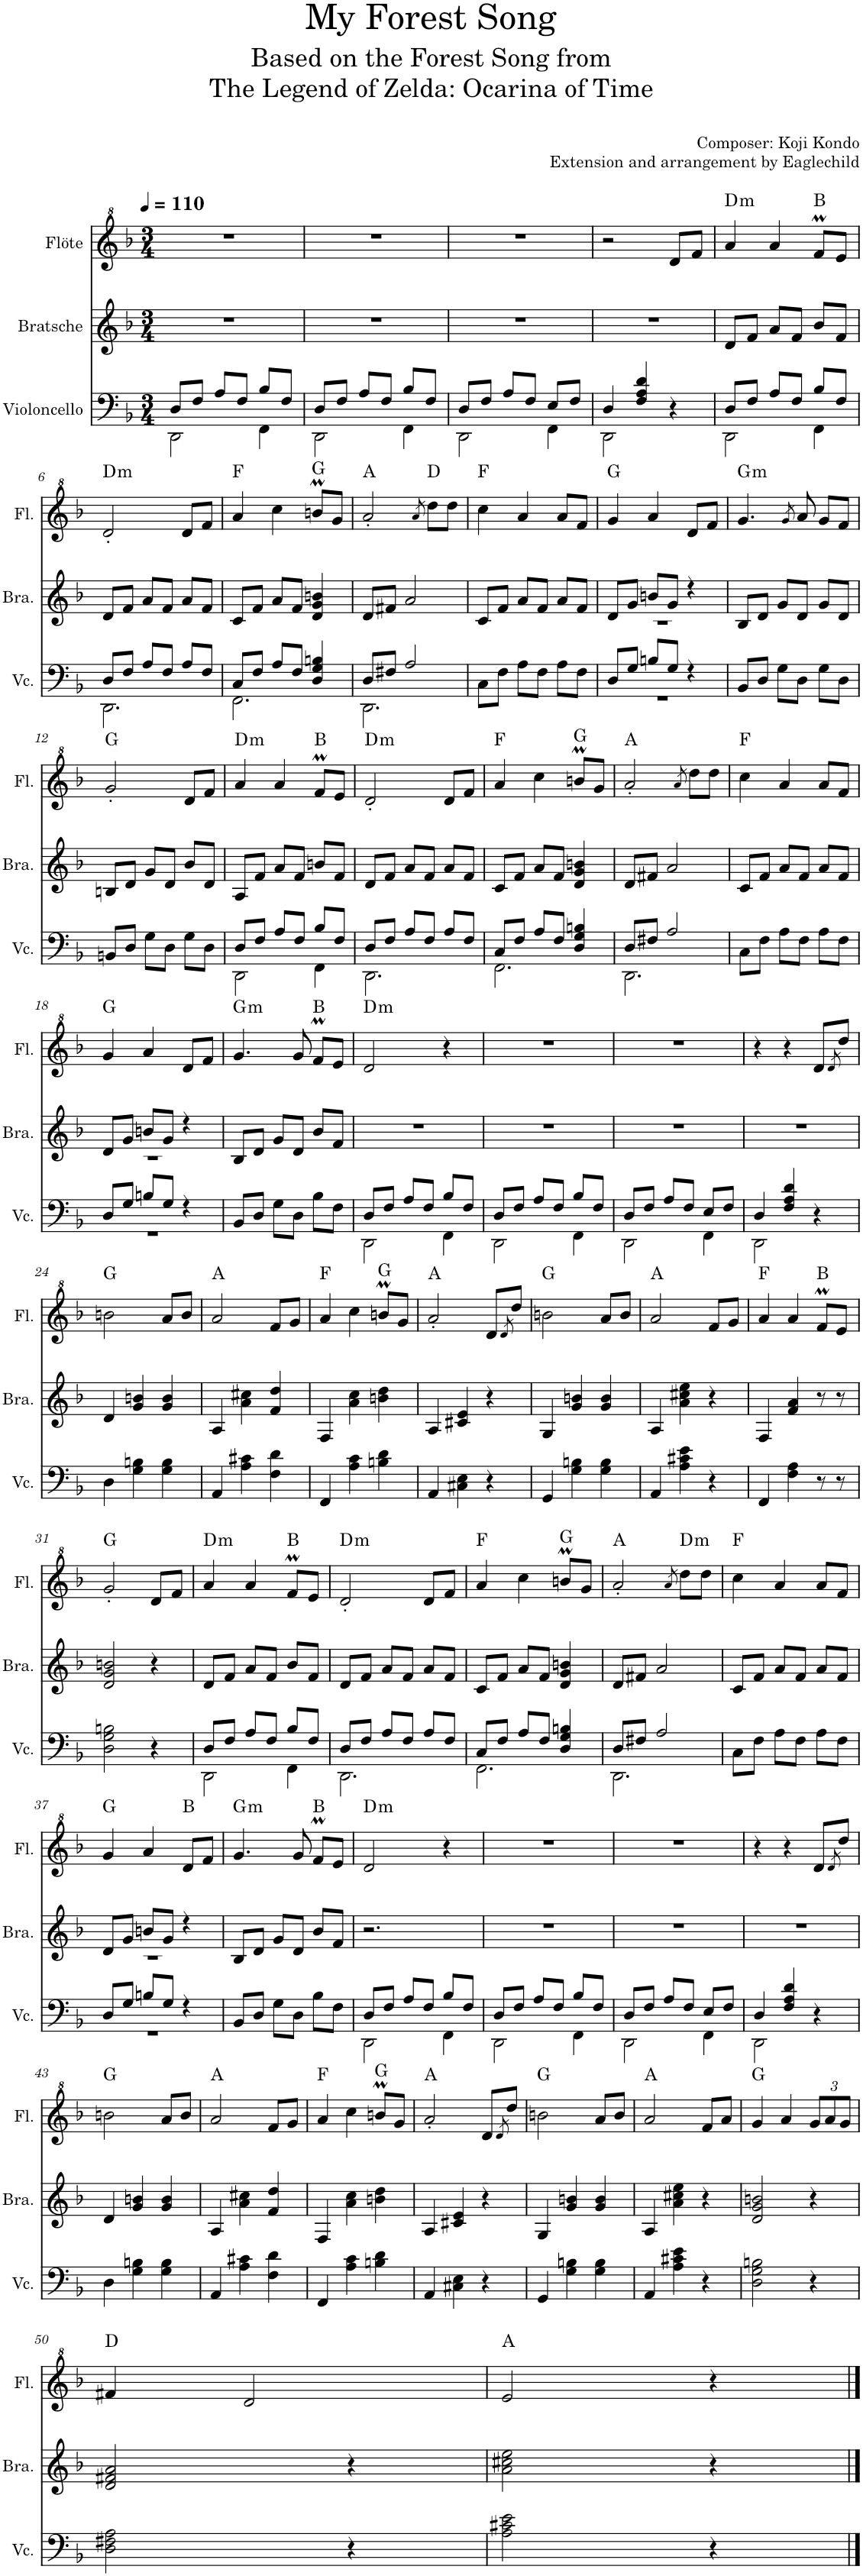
**kern	**kern	**kern	**harte
*part3	*part2	*part1	*part1
*staff3	*staff2	*staff1	*
*I"Violoncello	*I"Bratsche	*I"Flöte	*
*I'Vc.	*I'Bra.	*I'Fl.	*
*clefF4	*clefG2	*clefG^2	*
*k[b-]	*k[b-]	*k[b-]	*
*M3/4	*M3/4	*M3/4	*
*MM110	*MM110	*MM110	*
=1	=1	=1	=1
*^	*	*	*
8D/L	2DD\	2.r	2.r	.
8F/J	.	.	.	.
8A/L	.	.	.	.
8F/J	.	.	.	.
8B-/L	4FF\	.	.	.
8F/J	.	.	.	.
=2	=2	=2	=2	=2
8D/L	2DD\	2.r	2.r	.
8F/J	.	.	.	.
8A/L	.	.	.	.
8F/J	.	.	.	.
8B-/L	4FF\	.	.	.
8F/J	.	.	.	.
=3	=3	=3	=3	=3
8D/L	2DD\	2.r	2.r	.
8F/J	.	.	.	.
8A/L	.	.	.	.
8F/J	.	.	.	.
8E/L	4FF\	.	.	.
8F/J	.	.	.	.
=4	=4	=4	=4	=4
4D/	2DD\	2.r	2r	.
4F/ 4A/ 4d/	.	.	.	.
4r	4ryy	.	8dd/L	.
.	.	.	8ff/J	.
=5	=5	=5	=5	=5
!	!	!	!	!LO:H:kt=m
8D/L	2DD\	8d/L	4aa/	D:min
8F/J	.	8f/J	.	.
8A/L	.	8a/L	4aa/	.
8F/J	.	8f/J	.	.
8B-/L	4FF\	8b-/L	8ffM/L	B:maj
8F/J	.	8f/J	8ee/J	.
!!LO:LB:g=z
=6	=6	=6	=6	=6
!	!	!	!	!LO:H:kt=m
8D/L	2.DD\	8d/L	2dd'/	D:min
8F/J	.	8f/J	.	.
8A/L	.	8a/L	.	.
8F/J	.	8f/J	.	.
8A/L	.	8a/L	8dd/L	.
8F/J	.	8f/J	8ff/J	.
=7	=7	=7	=7	=7
8C/L	2.FF\	8c/L	4aa/	F:maj
8F/J	.	8f/J	.	.
8A/L	.	8a/L	4ccc\	.
8F/J	.	8f/J	.	.
4D/ 4G/ 4Bn/	.	4d/ 4g/ 4bn/	8bbnm/L	G:maj
.	.	.	8gg/J	.
=8	=8	=8	=8	=8
8D/L	2.DD\	8d/L	2aa'/	A:maj
8F#X/J	.	8f#X/J	.	.
2A/	.	2a/	.	.
.	.	.	8qaa/	.
.	.	.	8ddd\L	D:maj
.	.	.	8ddd\J	.
*v	*v	*	*	*
=9	=9	=9	=9
8C\L	8c/L	4ccc\	F:maj
8F\J	8f/J	.	.
8A\L	8a/L	4aa/	.
8F\J	8f/J	.	.
8A\L	8a/L	8aa/L	.
8F\J	8f/J	8ff/J	.
=10	=10	=10	=10
*^	*^	*	*
8D/L	2.r	8d/L	2.r	4gg/	G:maj
8G/J	.	8g/J	.	.	.
8Bn/L	.	8bn/L	.	4aa/	.
8G/J	.	8g/J	.	.	.
4r	.	4r	.	8dd/L	.
.	.	.	.	8ff/J	.
*v	*v	*	*	*	*
*	*v	*v	*	*
=11	=11	=11	=11
!	!	!	!LO:H:kt=m
8BB-/L	8B-/L	4.gg/	G:min
8D/J	8d/J	.	.
8G\L	8g/L	.	.
.	.	8qgg/	.
8D\J	8d/J	8aa/	.
8G\L	8g/L	8gg/L	.
8D\J	8d/J	8ff/J	.
!!LO:LB:g=z
=12	=12	=12	=12
8BBn/L	8Bn/L	2gg'/	G:maj
8D/J	8d/J	.	.
8G\L	8g/L	.	.
8D\J	8d/J	.	.
8G\L	8b-/L	8dd/L	.
8D\J	8d/J	8ff/J	.
=13	=13	=13	=13
*^	*	*	*
!	!	!	!	!LO:H:kt=m
8D/L	2DD\	8A/L	4aa/	D:min
8F/J	.	8f/J	.	.
8A/L	.	8a/L	4aa/	.
8F/J	.	8f/J	.	.
8B-/L	4FF\	8bn/L	8ffM/L	B:maj
8F/J	.	8f/J	8ee/J	.
=14	=14	=14	=14	=14
!	!	!	!	!LO:H:kt=m
8D/L	2.DD\	8d/L	2dd'/	D:min
8F/J	.	8f/J	.	.
8A/L	.	8a/L	.	.
8F/J	.	8f/J	.	.
8A/L	.	8a/L	8dd/L	.
8F/J	.	8f/J	8ff/J	.
=15	=15	=15	=15	=15
8C/L	2.FF\	8c/L	4aa/	F:maj
8F/J	.	8f/J	.	.
8A/L	.	8a/L	4ccc\	.
8F/J	.	8f/J	.	.
4D/ 4G/ 4Bn/	.	4d/ 4g/ 4bn/	8bbnm/L	G:maj
.	.	.	8gg/J	.
=16	=16	=16	=16	=16
8D/L	2.DD\	8d/L	2aa'/	A:maj
8F#X/J	.	8f#X/J	.	.
2A/	.	2a/	.	.
.	.	.	8qaa/	.
.	.	.	8ddd\L	.
.	.	.	8ddd\J	.
*v	*v	*	*	*
=17	=17	=17	=17
8C\L	8c/L	4ccc\	F:maj
8F\J	8f/J	.	.
8A\L	8a/L	4aa/	.
8F\J	8f/J	.	.
8A\L	8a/L	8aa/L	.
8F\J	8f/J	8ff/J	.
!!LO:LB:g=z
=18	=18	=18	=18
*^	*^	*	*
8D/L	2.r	8d/L	2.r	4gg/	G:maj
8G/J	.	8g/J	.	.	.
8Bn/L	.	8bn/L	.	4aa/	.
8G/J	.	8g/J	.	.	.
4r	.	4r	.	8dd/L	.
.	.	.	.	8ff/J	.
*v	*v	*	*	*	*
*	*v	*v	*	*
=19	=19	=19	=19
!	!	!	!LO:H:kt=m
8BB-/L	8B-/L	4.gg/	G:min
8D/J	8d/J	.	.
8G\L	8g/L	.	.
8D\J	8d/J	8gg/	.
8B-\L	8b-/L	8ffM/L	B:maj
8F\J	8f/J	8ee/J	.
=20	=20	=20	=20
*^	*	*	*
!	!	!	!	!LO:H:kt=m
8D/L	2DD\	2.r	2dd/	D:min
8F/J	.	.	.	.
8A/L	.	.	.	.
8F/J	.	.	.	.
8B-/L	4FF\	.	4r	.
8F/J	.	.	.	.
=21	=21	=21	=21	=21
8D/L	2DD\	2.r	2.r	.
8F/J	.	.	.	.
8A/L	.	.	.	.
8F/J	.	.	.	.
8B-/L	4FF\	.	.	.
8F/J	.	.	.	.
=22	=22	=22	=22	=22
8D/L	2DD\	2.r	2.r	.
8F/J	.	.	.	.
8A/L	.	.	.	.
8F/J	.	.	.	.
8E/L	4FF\	.	.	.
8F/J	.	.	.	.
=23	=23	=23	=23	=23
4D/	2DD\	2.r	4r	.
4F/ 4A/ 4d/	.	.	4r	.
4r	4ryy	.	8dd/L	.
.	.	.	8qdd/	.
.	.	.	8ddd/J	.
*v	*v	*	*	*
!!LO:LB:g=z
=24	=24	=24	=24
4D\	4d/	2bbn\	G:maj
4G\ 4Bn\	4g/ 4bn/	.	.
4G\ 4B\	4g/ 4b/	8aa/L	.
.	.	8bb/J	.
=25	=25	=25	=25
4AA/	4A/	2aa/	A:maj
4A\ 4c#X\	4a\ 4cc#X\	.	.
4F\ 4d\	4f/ 4dd/	8ff/L	.
.	.	8gg/J	.
=26	=26	=26	=26
4FF/	4F/	4aa/	F:maj
4A\ 4c\	4a\ 4cc\	4ccc\	.
4Bn\ 4d\	4bn\ 4dd\	8bbnm/L	G:maj
.	.	8gg/J	.
=27	=27	=27	=27
4AA/	4A/	2aa'/	A:maj
4C#X\ 4E\	4c#X/ 4e/	.	.
4r	4r	8dd/L	.
.	.	8qdd/	.
.	.	8ddd/J	.
=28	=28	=28	=28
4GG/	4G/	2bbn\	G:maj
4G\ 4Bn\	4g/ 4bn/	.	.
4G\ 4B\	4g/ 4b/	8aa/L	.
.	.	8bb/J	.
=29	=29	=29	=29
4AA/	4A/	2aa/	A:maj
4A\ 4c#X\ 4e\	4a\ 4cc#X\ 4ee\	.	.
4r	4r	8ff/L	.
.	.	8gg/J	.
=30	=30	=30	=30
4FF/	4F/	4aa/	F:maj
4F\ 4A\	4f/ 4a/	4aa/	.
8r	8r	8ffM/L	B:maj
8r	8r	8ee/J	.
!!LO:LB:g=z
=31	=31	=31	=31
2D\ 2G\ 2Bn\	2d/ 2g/ 2bn/	2gg'/	G:maj
4r	4r	8dd/L	.
.	.	8ff/J	.
=32	=32	=32	=32
*^	*	*	*
!	!	!	!	!LO:H:kt=m
8D/L	2DD\	8d/L	4aa/	D:min
8F/J	.	8f/J	.	.
8A/L	.	8a/L	4aa/	.
8F/J	.	8f/J	.	.
8B-/L	4FF\	8b-/L	8ffM/L	B:maj
8F/J	.	8f/J	8ee/J	.
=33	=33	=33	=33	=33
!	!	!	!	!LO:H:kt=m
8D/L	2.DD\	8d/L	2dd'/	D:min
8F/J	.	8f/J	.	.
8A/L	.	8a/L	.	.
8F/J	.	8f/J	.	.
8A/L	.	8a/L	8dd/L	.
8F/J	.	8f/J	8ff/J	.
=34	=34	=34	=34	=34
8C/L	2.FF\	8c/L	4aa/	F:maj
8F/J	.	8f/J	.	.
8A/L	.	8a/L	4ccc\	.
8F/J	.	8f/J	.	.
4D/ 4G/ 4Bn/	.	4d/ 4g/ 4bn/	8bbnm/L	G:maj
.	.	.	8gg/J	.
=35	=35	=35	=35	=35
8D/L	2.DD\	8d/L	2aa'/	A:maj
8F#X/J	.	8f#X/J	.	.
2A/	.	2a/	.	.
.	.	.	8qaa/	.
!	!	!	!	!LO:H:kt=m
.	.	.	8ddd\L	D:min
.	.	.	8ddd\J	.
*v	*v	*	*	*
=36	=36	=36	=36
8C\L	8c/L	4ccc\	F:maj
8F\J	8f/J	.	.
8A\L	8a/L	4aa/	.
8F\J	8f/J	.	.
8A\L	8a/L	8aa/L	.
8F\J	8f/J	8ff/J	.
!!LO:LB:g=z
=37	=37	=37	=37
*^	*^	*	*
8D/L	2.r	8d/L	2.r	4gg/	G:maj
8G/J	.	8g/J	.	.	.
8Bn/L	.	8bn/L	.	4aa/	.
8G/J	.	8g/J	.	.	.
4r	.	4r	.	8dd/L	B:maj
.	.	.	.	8ff/J	.
*v	*v	*	*	*	*
*	*v	*v	*	*
=38	=38	=38	=38
!	!	!	!LO:H:kt=m
8BB-/L	8B-/L	4.gg/	G:min
8D/J	8d/J	.	.
8G\L	8g/L	.	.
8D\J	8d/J	8gg/	.
8B-\L	8b-/L	8ffM/L	B:maj
8F\J	8f/J	8ee/J	.
=39	=39	=39	=39
*^	*	*	*
!	!	!	!	!LO:H:kt=m
8D/L	2DD\	2.r	2dd/	D:min
8F/J	.	.	.	.
8A/L	.	.	.	.
8F/J	.	.	.	.
8B-/L	4FF\	.	4r	.
8F/J	.	.	.	.
=40	=40	=40	=40	=40
8D/L	2DD\	2.r	2.r	.
8F/J	.	.	.	.
8A/L	.	.	.	.
8F/J	.	.	.	.
8B-/L	4FF\	.	.	.
8F/J	.	.	.	.
=41	=41	=41	=41	=41
8D/L	2DD\	2.r	2.r	.
8F/J	.	.	.	.
8A/L	.	.	.	.
8F/J	.	.	.	.
8E/L	4FF\	.	.	.
8F/J	.	.	.	.
=42	=42	=42	=42	=42
4D/	2DD\	2.r	4r	.
4F/ 4A/ 4d/	.	.	4r	.
4r	4ryy	.	8dd/L	.
.	.	.	8qdd/	.
.	.	.	8ddd/J	.
*v	*v	*	*	*
!!LO:LB:g=z
=43	=43	=43	=43
4D\	4d/	2bbn\	G:maj
4G\ 4Bn\	4g/ 4bn/	.	.
4G\ 4B\	4g/ 4b/	8aa/L	.
.	.	8bb/J	.
=44	=44	=44	=44
4AA/	4A/	2aa/	A:maj
4A\ 4c#X\	4a\ 4cc#X\	.	.
4F\ 4d\	4f/ 4dd/	8ff/L	.
.	.	8gg/J	.
=45	=45	=45	=45
4FF/	4F/	4aa/	F:maj
4A\ 4c\	4a\ 4cc\	4ccc\	.
4Bn\ 4d\	4bn\ 4dd\	8bbnm/L	G:maj
.	.	8gg/J	.
=46	=46	=46	=46
4AA/	4A/	2aa'/	A:maj
4C#X\ 4E\	4c#X/ 4e/	.	.
4r	4r	8dd/L	.
.	.	8qdd/	.
.	.	8ddd/J	.
=47	=47	=47	=47
4GG/	4G/	2bbn\	G:maj
4G\ 4Bn\	4g/ 4bn/	.	.
4G\ 4B\	4g/ 4b/	8aa/L	.
.	.	8bb/J	.
=48	=48	=48	=48
4AA/	4A/	2aa/	A:maj
4A\ 4c#X\ 4e\	4a\ 4cc#X\ 4ee\	.	.
4r	4r	8ff/L	.
.	.	8aa/J	.
=49	=49	=49	=49
2D\ 2G\ 2Bn\	2d/ 2g/ 2bn/	4gg/	G:maj
.	.	4aa/	.
*	*	*Xbrackettup	*
4r	4r	12gg/L	.
.	.	12aa/	.
.	.	12gg/J	.
!!LO:LB:g=z
=50	=50	=50	=50
2D\ 2F#X\ 2A\	2d/ 2f#X/ 2a/	4ff#X/	D:maj
.	.	2dd/	.
4r	4r	.	.
=51	=51	=51	=51
2A\ 2c#X\ 2e\	2a\ 2cc#X\ 2ee\	2ee/	A:maj
4r	4r	4r	.
==	==	==	==
*-	*-	*-	*-
